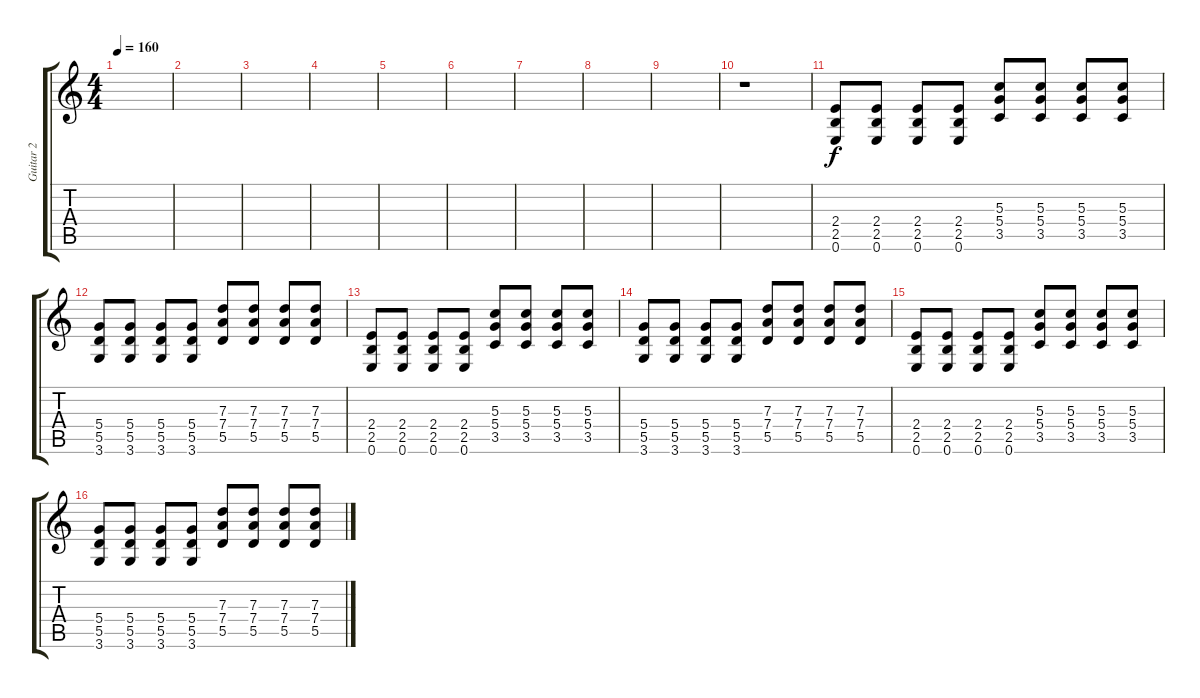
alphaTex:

\track ("Guitar 2" "Guitar 2") {instrument distortionguitar}
\staff {score tabs}
\tuning (E4 B3 G3 D3 A2 E2) {hide}
\ts (4 4)
\tempo 160
\clef g2
\ks c
|
|
|
|
|
|
|
|
|
r.1 |
(2.4 2.5 0.6).8{volume 12} (2.4 2.5 0.6).8 (2.4 2.5 0.6).8 (2.4 2.5 0.6).8 (5.3 5.4 3.5).8 (5.3 5.4 3.5).8 (5.3 5.4 3.5).8 (5.3 5.4 3.5).8 |
(5.4 5.5 3.6).8 (5.4 5.5 3.6).8 (5.4 5.5 3.6).8 (5.4 5.5 3.6).8 (7.3 7.4 5.5).8 (7.3 7.4 5.5).8 (7.3 7.4 5.5).8 (7.3 7.4 5.5).8 |
(2.4 2.5 0.6).8{volume 12} (2.4 2.5 0.6).8 (2.4 2.5 0.6).8 (2.4 2.5 0.6).8 (5.3 5.4 3.5).8 (5.3 5.4 3.5).8 (5.3 5.4 3.5).8 (5.3 5.4 3.5).8 |
(5.4 5.5 3.6).8 (5.4 5.5 3.6).8 (5.4 5.5 3.6).8 (5.4 5.5 3.6).8 (7.3 7.4 5.5).8 (7.3 7.4 5.5).8 (7.3 7.4 5.5).8 (7.3 7.4 5.5).8 |
(2.4 2.5 0.6).8{volume 12} (2.4 2.5 0.6).8 (2.4 2.5 0.6).8 (2.4 2.5 0.6).8 (5.3 5.4 3.5).8 (5.3 5.4 3.5).8 (5.3 5.4 3.5).8 (5.3 5.4 3.5).8 |
(5.4 5.5 3.6).8 (5.4 5.5 3.6).8 (5.4 5.5 3.6).8 (5.4 5.5 3.6).8 (7.3 7.4 5.5).8 (7.3 7.4 5.5).8 (7.3 7.4 5.5).8 (7.3 7.4 5.5).8
